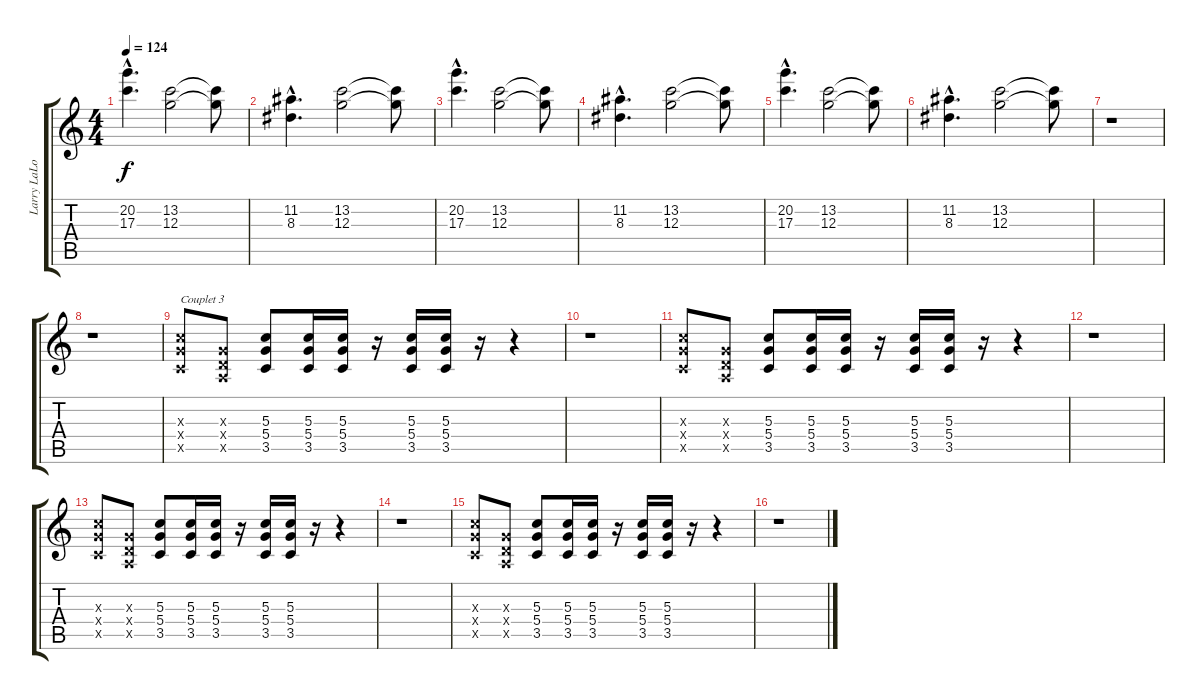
\track ("Larry LaLonde" "Larry LaLo") {instrument distortionguitar}
\staff {score tabs}
\tuning (E4 B3 G3 D3 A2 E2) {hide}
\ts (4 4)
\tempo 124
\clef g2
\ks c
(20.2{hac} 17.3{hac}).4{d dy f} (13.2 12.3).2 (13.2{t} 12.3{t}).8 |
(11.2{hac} 8.3{hac}).4{d} (13.2 12.3).2 (13.2{t} 12.3{t}).8 |
(20.2{hac} 17.3{hac}).4{d} (13.2 12.3).2 (13.2{t} 12.3{t}).8 |
(11.2{hac} 8.3{hac}).4{d} (13.2 12.3).2 (13.2{t} 12.3{t}).8 |
(20.2{hac} 17.3{hac}).4{d} (13.2 12.3).2 (13.2{t} 12.3{t}).8 |
(11.2{hac} 8.3{hac}).4{d} (13.2 12.3).2 (13.2{t} 12.3{t}).8 |
r.1 |
r.1 |
(5.3{x} 5.4{x} 3.5{x}).8{txt "Couplet 3"} (0.3{x} 0.4{x} 0.5{x}).8 (5.3 5.4 3.5).8 (5.3 5.4 3.5).16 (5.3 5.4 3.5).16 r.16 (5.3 5.4 3.5).16 (5.3 5.4 3.5).16 r.16 r.4 |
r.1 |
(5.3{x} 5.4{x} 3.5{x}).8 (0.3{x} 0.4{x} 0.5{x}).8 (5.3 5.4 3.5).8 (5.3 5.4 3.5).16 (5.3 5.4 3.5).16 r.16 (5.3 5.4 3.5).16 (5.3 5.4 3.5).16 r.16 r.4 |
r.1 |
(5.3{x} 5.4{x} 3.5{x}).8 (0.3{x} 0.4{x} 0.5{x}).8 (5.3 5.4 3.5).8 (5.3 5.4 3.5).16 (5.3 5.4 3.5).16 r.16 (5.3 5.4 3.5).16 (5.3 5.4 3.5).16 r.16 r.4 |
r.1 |
(5.3{x} 5.4{x} 3.5{x}).8 (0.3{x} 0.4{x} 0.5{x}).8 (5.3 5.4 3.5).8 (5.3 5.4 3.5).16 (5.3 5.4 3.5).16 r.16 (5.3 5.4 3.5).16 (5.3 5.4 3.5).16 r.16 r.4 |
r.1
